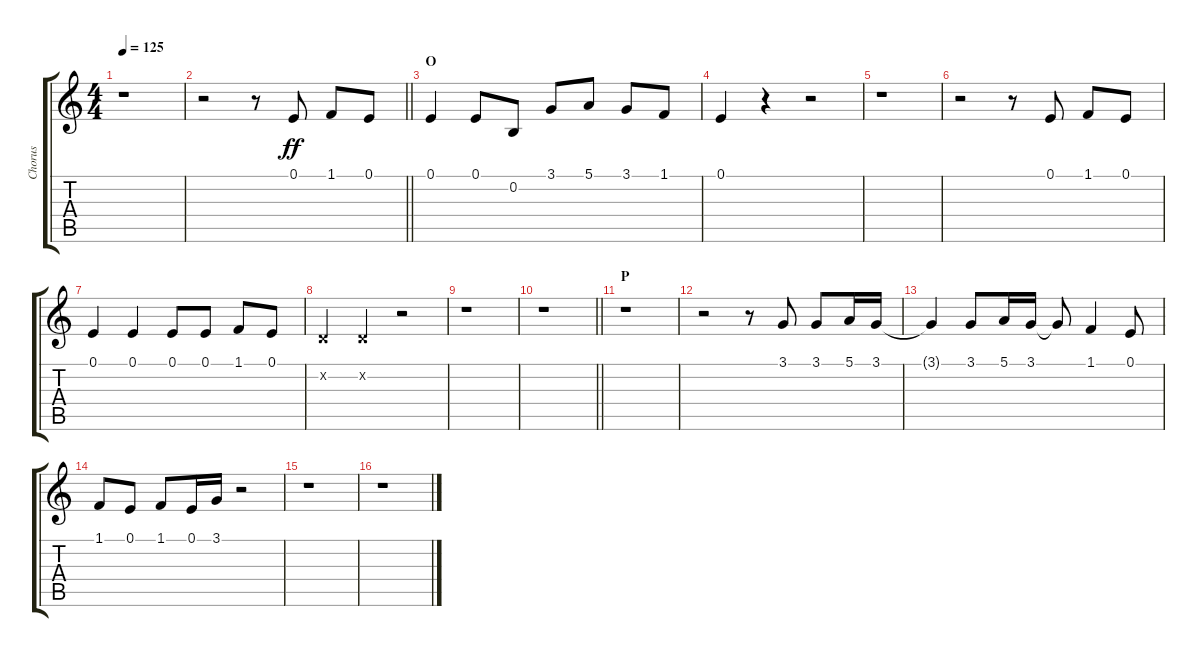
\track ("Chorus" "Chorus") {instrument voiceoohs}
\staff {score tabs}
\tuning (E4 B3 G3 D3 A2 E2) {hide}
\ts (4 4)
\tempo 125
\clef g2
\ks c
r.1{dy ff} |
\barLineRight lightlight
r.2 r.8 0.1.8 1.1.8 0.1.8 |
\section ("" "O")
0.1.4 0.1.8 0.2.8 3.1.8 5.1.8 3.1.8 1.1.8 |
0.1.4 r.4 r.2 |
r.1 |
r.2 r.8 0.1.8 1.1.8 0.1.8 |
0.1.4 0.1.4 0.1.8 0.1.8 1.1.8 0.1.8 |
3.2{x}.4 3.2{x}.4 r.2 |
r.1 |
\barLineRight lightlight
r.1 |
\section ("" "P")
r.1 |
r.2 r.8 3.1.8 3.1.8 5.1.16 3.1.16 |
3.1{t}.4 3.1.8 5.1.16 3.1.16 3.1{t}.8 1.1.4 0.1.8 |
1.1.8 0.1.8 1.1.8 0.1.16 3.1.16 r.2 |
r.1 |
r.1
